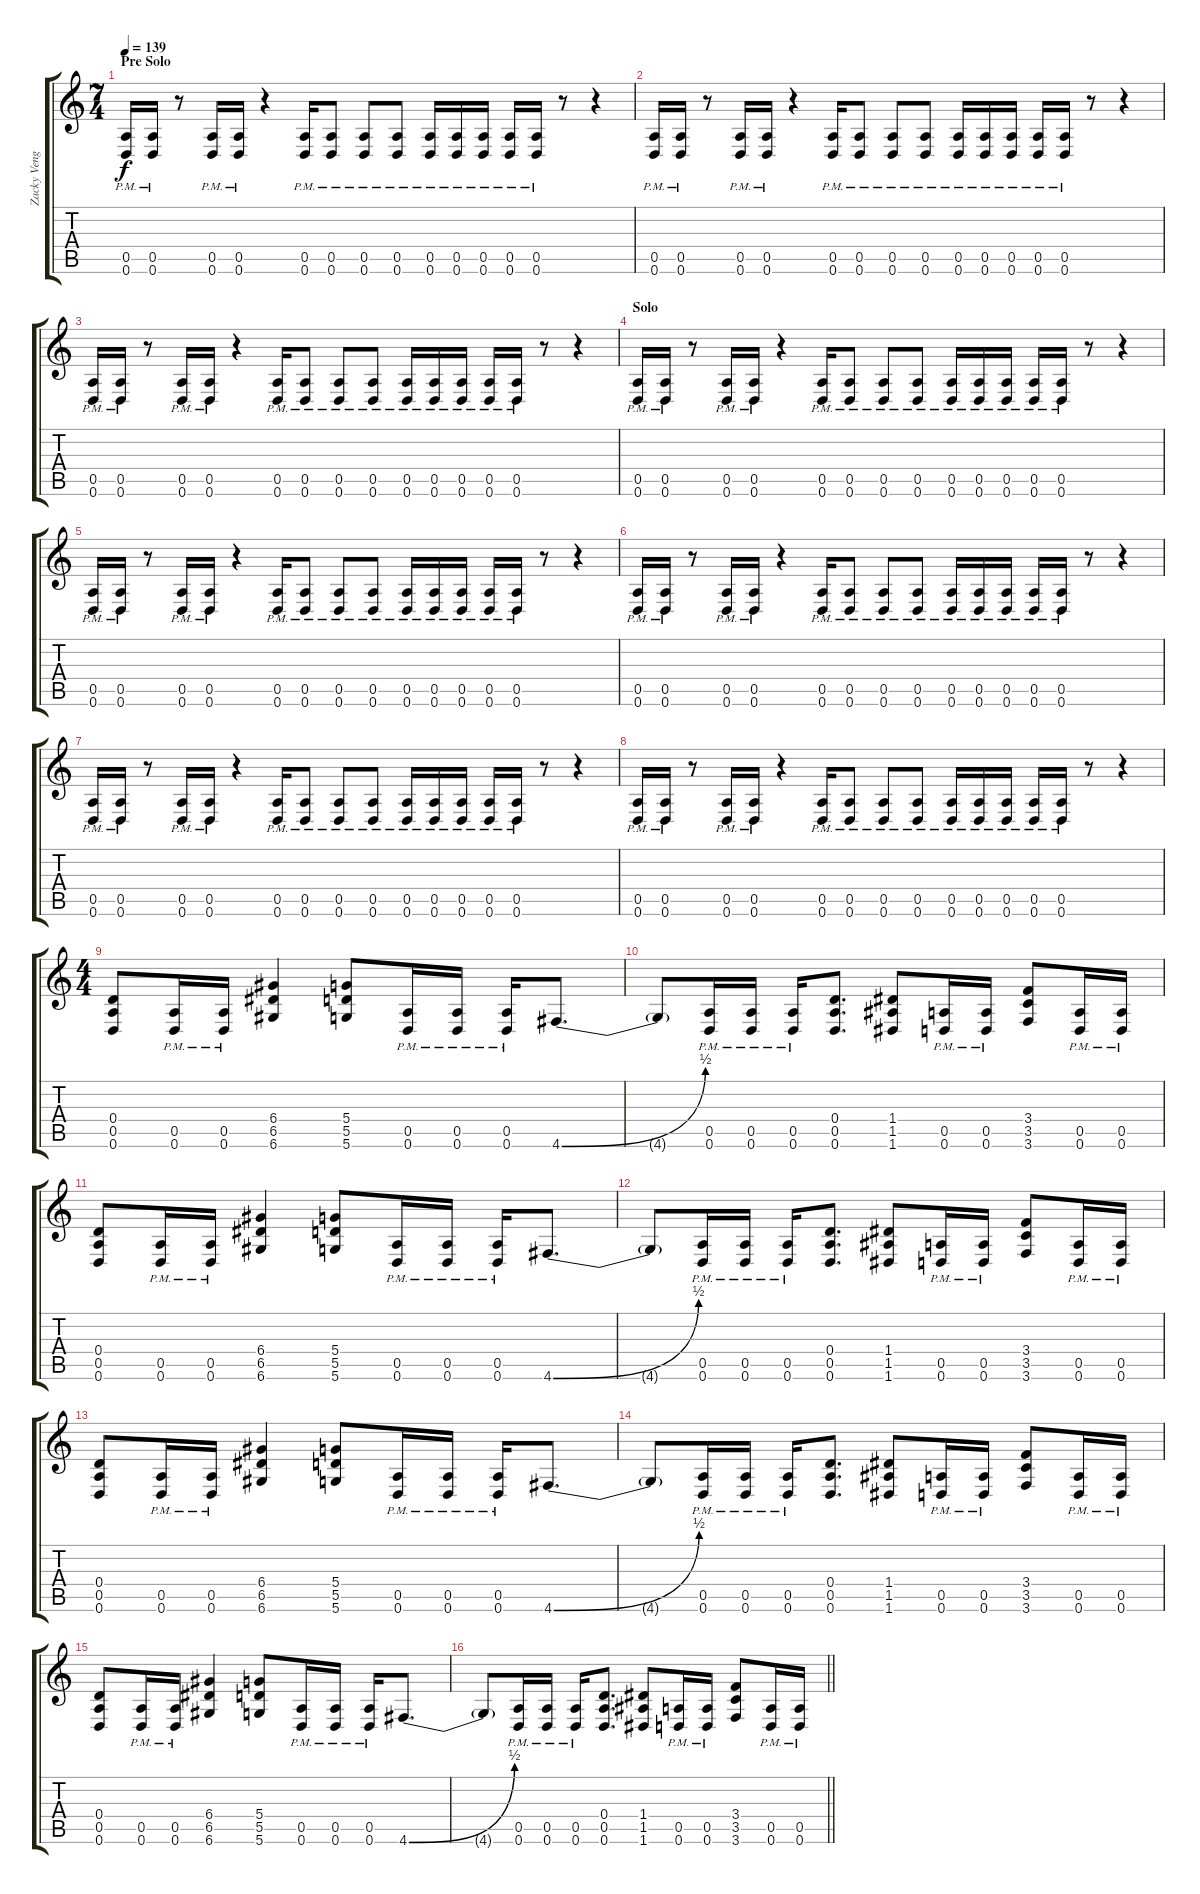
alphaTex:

\track ("Zacky Vengeance" "Zacky Veng") {instrument distortionguitar}
\staff {score tabs}
\tuning (E4 B3 G3 D3 A2 D2) {hide}
\ts (7 4)
\section ("" "Pre Solo")
\tempo 139
\clef g2
\ks c
(0.5{pm} 0.6{pm}).16{dy f} (0.5{pm} 0.6{pm}).16 r.8 (0.5{pm} 0.6{pm}).16 (0.5{pm} 0.6{pm}).16 r.4 (0.5{pm} 0.6{pm}).16 (0.5{pm} 0.6{pm}).8 (0.5{pm} 0.6{pm}).8 (0.5{pm} 0.6{pm}).8 (0.5{pm} 0.6{pm}).16 (0.5{pm} 0.6{pm}).16 (0.5{pm} 0.6{pm}).16 (0.5{pm} 0.6{pm}).16 (0.5{pm} 0.6{pm}).16 r.8 r.4 |
(0.5{pm} 0.6{pm}).16 (0.5{pm} 0.6{pm}).16 r.8 (0.5{pm} 0.6{pm}).16 (0.5{pm} 0.6{pm}).16 r.4 (0.5{pm} 0.6{pm}).16 (0.5{pm} 0.6{pm}).8 (0.5{pm} 0.6{pm}).8 (0.5{pm} 0.6{pm}).8 (0.5{pm} 0.6{pm}).16 (0.5{pm} 0.6{pm}).16 (0.5{pm} 0.6{pm}).16 (0.5{pm} 0.6{pm}).16 (0.5{pm} 0.6{pm}).16 r.8 r.4 |
(0.5{pm} 0.6{pm}).16 (0.5{pm} 0.6{pm}).16 r.8 (0.5{pm} 0.6{pm}).16 (0.5{pm} 0.6{pm}).16 r.4 (0.5{pm} 0.6{pm}).16 (0.5{pm} 0.6{pm}).8 (0.5{pm} 0.6{pm}).8 (0.5{pm} 0.6{pm}).8 (0.5{pm} 0.6{pm}).16 (0.5{pm} 0.6{pm}).16 (0.5{pm} 0.6{pm}).16 (0.5{pm} 0.6{pm}).16 (0.5{pm} 0.6{pm}).16 r.8 r.4 |
\section ("" "Solo")
(0.5{pm} 0.6{pm}).16 (0.5{pm} 0.6{pm}).16 r.8 (0.5{pm} 0.6{pm}).16 (0.5{pm} 0.6{pm}).16 r.4 (0.5{pm} 0.6{pm}).16 (0.5{pm} 0.6{pm}).8 (0.5{pm} 0.6{pm}).8 (0.5{pm} 0.6{pm}).8 (0.5{pm} 0.6{pm}).16 (0.5{pm} 0.6{pm}).16 (0.5{pm} 0.6{pm}).16 (0.5{pm} 0.6{pm}).16 (0.5{pm} 0.6{pm}).16 r.8 r.4 |
(0.5{pm} 0.6{pm}).16 (0.5{pm} 0.6{pm}).16 r.8 (0.5{pm} 0.6{pm}).16 (0.5{pm} 0.6{pm}).16 r.4 (0.5{pm} 0.6{pm}).16 (0.5{pm} 0.6{pm}).8 (0.5{pm} 0.6{pm}).8 (0.5{pm} 0.6{pm}).8 (0.5{pm} 0.6{pm}).16 (0.5{pm} 0.6{pm}).16 (0.5{pm} 0.6{pm}).16 (0.5{pm} 0.6{pm}).16 (0.5{pm} 0.6{pm}).16 r.8 r.4 |
(0.5{pm} 0.6{pm}).16 (0.5{pm} 0.6{pm}).16 r.8 (0.5{pm} 0.6{pm}).16 (0.5{pm} 0.6{pm}).16 r.4 (0.5{pm} 0.6{pm}).16 (0.5{pm} 0.6{pm}).8 (0.5{pm} 0.6{pm}).8 (0.5{pm} 0.6{pm}).8 (0.5{pm} 0.6{pm}).16 (0.5{pm} 0.6{pm}).16 (0.5{pm} 0.6{pm}).16 (0.5{pm} 0.6{pm}).16 (0.5{pm} 0.6{pm}).16 r.8 r.4 |
(0.5{pm} 0.6{pm}).16 (0.5{pm} 0.6{pm}).16 r.8 (0.5{pm} 0.6{pm}).16 (0.5{pm} 0.6{pm}).16 r.4 (0.5{pm} 0.6{pm}).16 (0.5{pm} 0.6{pm}).8 (0.5{pm} 0.6{pm}).8 (0.5{pm} 0.6{pm}).8 (0.5{pm} 0.6{pm}).16 (0.5{pm} 0.6{pm}).16 (0.5{pm} 0.6{pm}).16 (0.5{pm} 0.6{pm}).16 (0.5{pm} 0.6{pm}).16 r.8 r.4 |
(0.5{pm} 0.6{pm}).16 (0.5{pm} 0.6{pm}).16 r.8 (0.5{pm} 0.6{pm}).16 (0.5{pm} 0.6{pm}).16 r.4 (0.5{pm} 0.6{pm}).16 (0.5{pm} 0.6{pm}).8 (0.5{pm} 0.6{pm}).8 (0.5{pm} 0.6{pm}).8 (0.5{pm} 0.6{pm}).16 (0.5{pm} 0.6{pm}).16 (0.5{pm} 0.6{pm}).16 (0.5{pm} 0.6{pm}).16 (0.5{pm} 0.6{pm}).16 r.8 r.4 |
\ts (4 4)
(0.4 0.5 0.6).8 (0.5{pm} 0.6{pm}).16 (0.5{pm} 0.6{pm}).16 (6.4 6.5 6.6).4 (5.4 5.5 5.6).8 (0.5{pm} 0.6{pm}).16 (0.5{pm} 0.6{pm}).16 (0.5{pm} 0.6{pm}).16 4.6{be (bend 0 0 60 2)}.8{d} |
4.6{t}.8 (0.5{pm} 0.6{pm}).16 (0.5{pm} 0.6{pm}).16 (0.5{pm} 0.6{pm}).16 (0.4 0.5 0.6).8{d} (1.4 1.5 1.6).8 (0.5{pm} 0.6{pm}).16 (0.5{pm} 0.6{pm}).16 (3.4 3.5 3.6).8 (0.5{pm} 0.6{pm}).16 (0.5{pm} 0.6{pm}).16 |
(0.4 0.5 0.6).8 (0.5{pm} 0.6{pm}).16 (0.5{pm} 0.6{pm}).16 (6.4 6.5 6.6).4 (5.4 5.5 5.6).8 (0.5{pm} 0.6{pm}).16 (0.5{pm} 0.6{pm}).16 (0.5{pm} 0.6{pm}).16 4.6{be (bend 0 0 60 2)}.8{d} |
4.6{t}.8 (0.5{pm} 0.6{pm}).16 (0.5{pm} 0.6{pm}).16 (0.5{pm} 0.6{pm}).16 (0.4 0.5 0.6).8{d} (1.4 1.5 1.6).8 (0.5{pm} 0.6{pm}).16 (0.5{pm} 0.6{pm}).16 (3.4 3.5 3.6).8 (0.5{pm} 0.6{pm}).16 (0.5{pm} 0.6{pm}).16 |
(0.4 0.5 0.6).8 (0.5{pm} 0.6{pm}).16 (0.5{pm} 0.6{pm}).16 (6.4 6.5 6.6).4 (5.4 5.5 5.6).8 (0.5{pm} 0.6{pm}).16 (0.5{pm} 0.6{pm}).16 (0.5{pm} 0.6{pm}).16 4.6{be (bend 0 0 60 2)}.8{d} |
4.6{t}.8 (0.5{pm} 0.6{pm}).16 (0.5{pm} 0.6{pm}).16 (0.5{pm} 0.6{pm}).16 (0.4 0.5 0.6).8{d} (1.4 1.5 1.6).8 (0.5{pm} 0.6{pm}).16 (0.5{pm} 0.6{pm}).16 (3.4 3.5 3.6).8 (0.5{pm} 0.6{pm}).16 (0.5{pm} 0.6{pm}).16 |
(0.4 0.5 0.6).8 (0.5{pm} 0.6{pm}).16 (0.5{pm} 0.6{pm}).16 (6.4 6.5 6.6).4 (5.4 5.5 5.6).8 (0.5{pm} 0.6{pm}).16 (0.5{pm} 0.6{pm}).16 (0.5{pm} 0.6{pm}).16 4.6{be (bend 0 0 60 2)}.8{d} |
\barLineRight lightlight
4.6{t}.8 (0.5{pm} 0.6{pm}).16 (0.5{pm} 0.6{pm}).16 (0.5{pm} 0.6{pm}).16 (0.4 0.5 0.6).8{d} (1.4 1.5 1.6).8 (0.5{pm} 0.6{pm}).16 (0.5{pm} 0.6{pm}).16 (3.4 3.5 3.6).8 (0.5{pm} 0.6{pm}).16 (0.5{pm} 0.6{pm}).16
